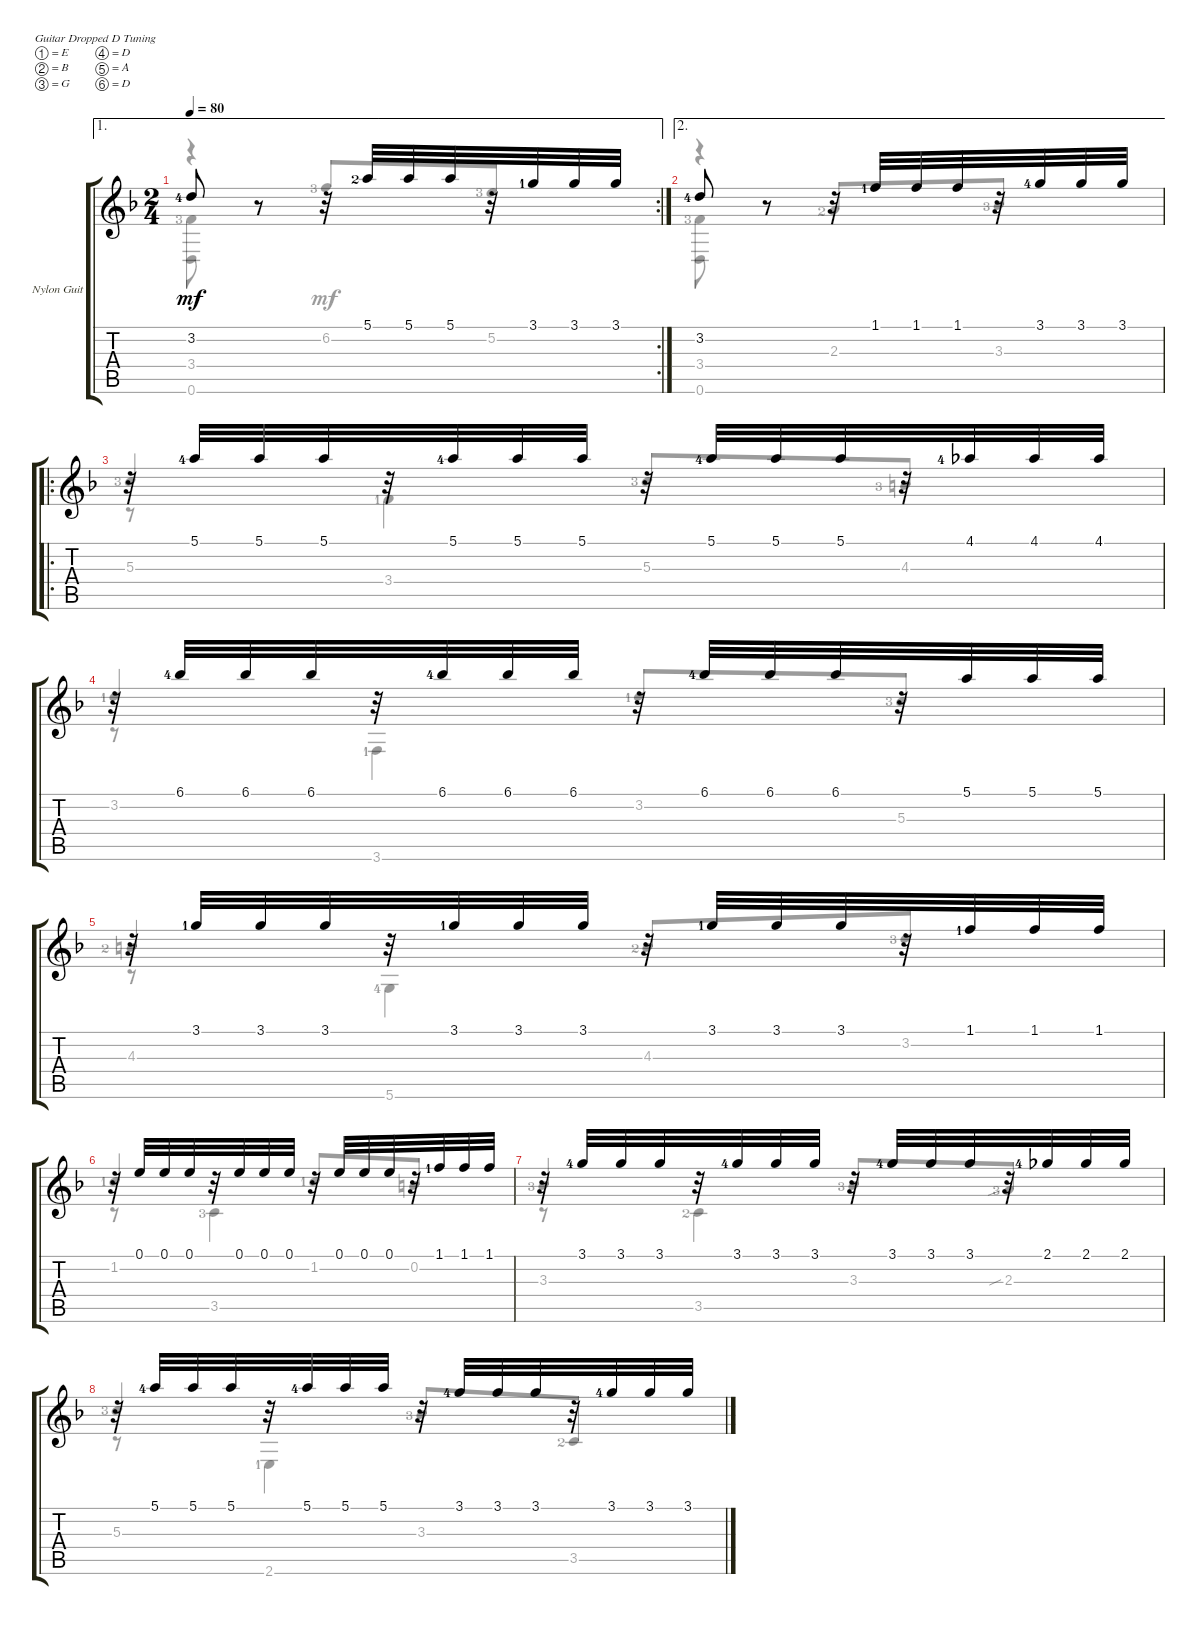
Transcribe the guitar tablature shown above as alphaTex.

\defaultSystemsLayout 4
\bracketExtendMode groupsimilarinstruments
\firstSystemTrackNameOrientation horizontal
\otherSystemsTrackNameOrientation horizontal
\track ("Nylon Guitar" "Nylon Guit") {instrument acousticguitarsteel}
\staff {score tabs}
\tuning (E4 B3 G3 D3 A2 D2)
\voice
\ae 1
\rc 2
\ts (2 4)
\tempo 80
\clef g2
\ks dminor
3.2{lf 5}.8{dy mf} r.8 r.32 5.1{lf 3}.32 5.1.32 5.1.32 r.32 3.1{lf 2}.32 3.1.32 3.1.32 |
\ae 2
3.2{lf 5}.8 r.8 r.32 1.1{lf 2}.32 1.1.32 1.1.32 r.32 3.1{lf 5}.32 3.1.32 3.1.32 |
\ro
r.32 5.1{lf 5}.32 5.1.32 5.1.32 r.32 5.1{lf 5}.32 5.1.32 5.1.32 r.32 5.1{lf 5}.32 5.1.32 5.1.32 r.32 4.1{lf 5}.32 4.1.32 4.1.32 |
r.32 6.1{lf 5}.32 6.1.32 6.1.32 r.32 6.1{lf 5}.32 6.1.32 6.1.32 r.32 6.1{lf 5}.32 6.1.32 6.1.32 r.32 5.1.32 5.1.32 5.1.32 |
r.32 3.1{lf 2}.32 3.1.32 3.1.32 r.32 3.1{lf 2}.32 3.1.32 3.1.32 r.32 3.1{lf 2}.32 3.1.32 3.1.32 r.32 1.1{lf 2}.32 1.1.32 1.1.32 |
r.32 0.1.32 0.1.32 0.1.32 r.32 0.1.32 0.1.32 0.1.32 r.32 0.1.32 0.1.32 0.1.32 r.32 1.1{lf 2}.32 1.1.32 1.1.32 |
r.32 3.1{lf 5}.32 3.1.32 3.1.32 r.32 3.1{lf 5}.32 3.1.32 3.1.32 r.32 3.1{lf 5}.32 3.1.32 3.1.32 r.32 2.1{lf 5}.32 2.1.32 2.1.32 |
r.32 5.1{lf 5}.32 5.1.32 5.1.32 r.32 5.1{lf 5}.32 5.1.32 5.1.32 r.32 3.1{lf 5}.32 3.1.32 3.1.32 r.32 3.1{lf 5}.32 3.1.32 3.1.32
\voice
\clef g2
\ottava regular
\simile none
\ks dminor
r.4{dy mf} 6.2{lf 4}.8{beam invert} 5.2{lf 4}.8 |
r.4 2.3{lf 3}.8{beam invert} 3.3{lf 4}.8 |
5.3{lf 4}.4{beam invert} 5.3{lf 4}.8{beam invert} 4.3{lf 4}.8 |
3.2{lf 2}.4{beam invert} 3.2{lf 2}.8{beam invert} 5.3{lf 4}.8 |
4.3{lf 3}.4{beam invert} 4.3{lf 3}.8{beam invert} 3.2{lf 4}.8 |
1.2{lf 2}.4{beam invert} 1.2{lf 2}.8{beam invert} 0.2.8 |
3.3{lf 4}.4{beam invert} 3.3{lf 4}.8{beam invert} 2.3{sib lf 4}.8 |
5.3{lf 4}.4{beam invert} 3.3{lf 4}.8{beam invert} 3.5{lf 3}.8
\voice
\clef g2
\ottava regular
\simile none
\ks dminor
(0.6 3.4{lf 4}).8{dy mf} |
(0.6 3.4{lf 4}).8 |
r.8 3.4{lf 2}.4 |
r.8 3.6{lf 2}.4 |
r.8 5.6{lf 5}.4 |
r.8 3.5{lf 4}.4 |
r.8 3.5{lf 3}.4 |
r.8 2.6{lf 2}.4
